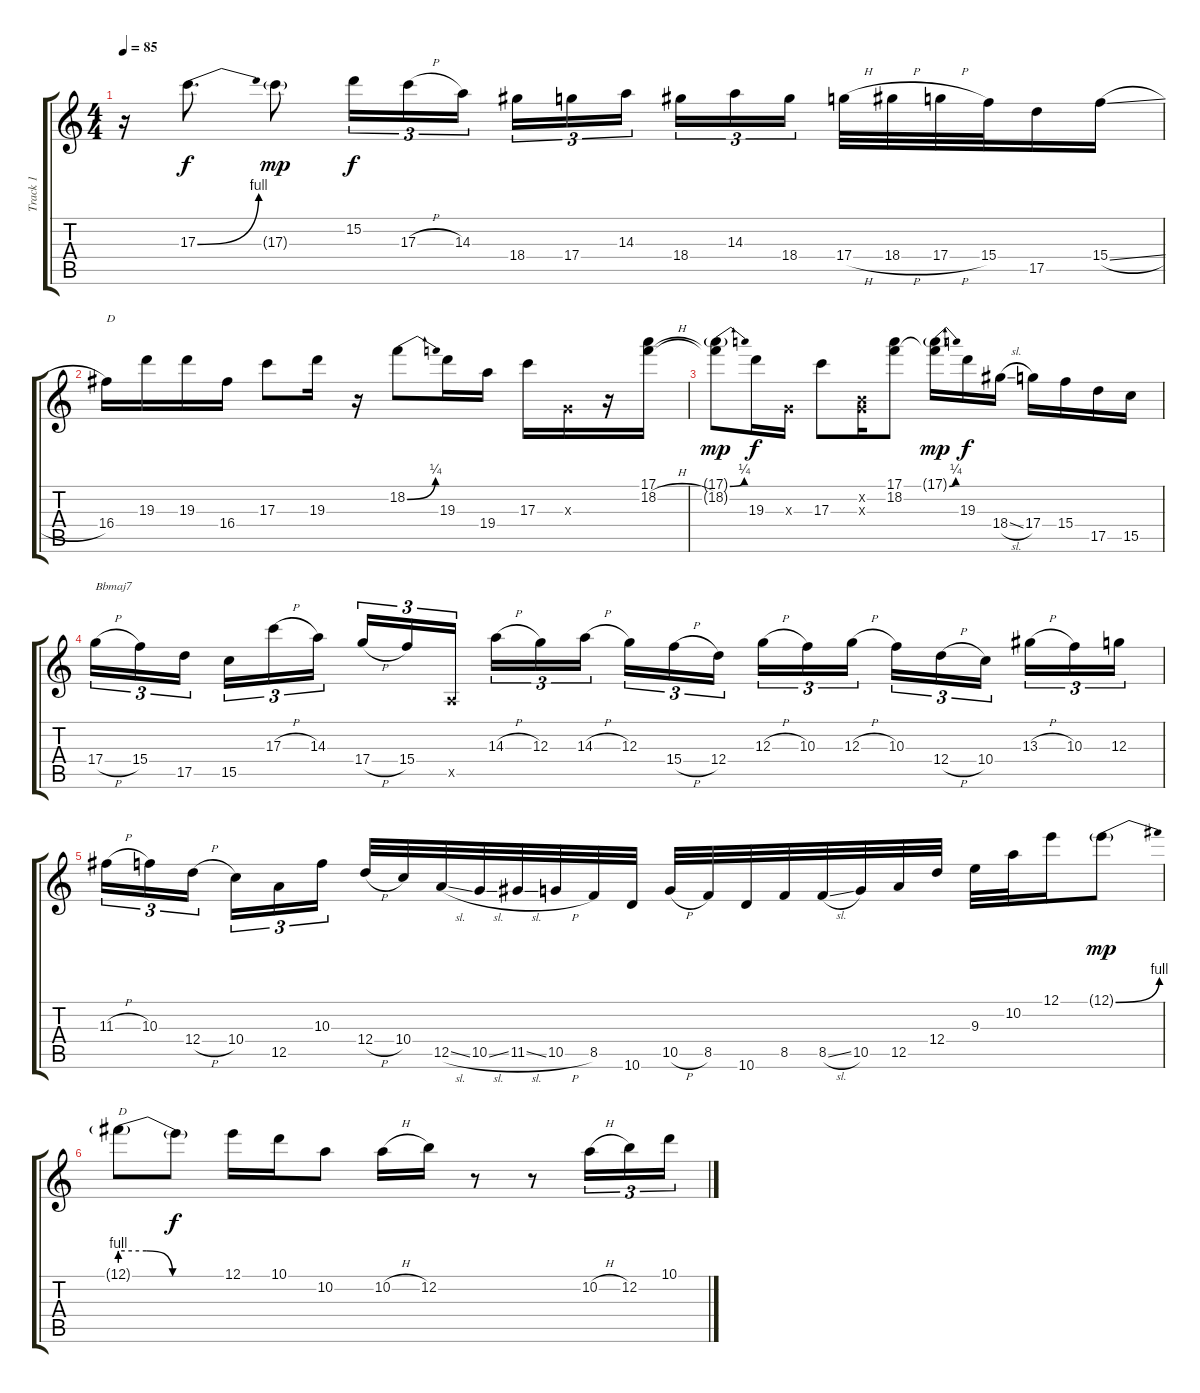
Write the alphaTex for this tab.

\track ("Track 1" "Track 1") {instrument electricguitarjazz}
\staff {score tabs}
\tuning (E4 B3 G3 D3 A2 E2) {hide}
\ts (4 4)
\tempo 85
\clef g2
\ks c
r.16{dy f} 17.3{be (bend 0 0 60 4)}.8{d} 17.3{g}.8{dy mp} 15.2.16{tu (3 2) dy f} 17.3{h}.16{tu (3 2)} 14.3.16{tu (3 2)} 18.4.16{tu (3 2)} 17.4.16{tu (3 2)} 14.3.16{tu (3 2) beam splitsecondary} 18.4.16{tu (3 2)} 14.3.16{tu (3 2)} 18.4.16{tu (3 2)} 17.4{h}.32 18.4{h}.32 17.4{h}.32 15.4.32 17.5.16 15.4{sl}.16 |
16.4.16{txt "D"} 19.3.16 19.3.16 16.4.16 17.3.8 19.3.16 r.16 18.2{be (bend 0 0 60 1)}.8 19.3.16 19.4.16 17.3.16 0.3{x}.16 r.16 (17.1 18.2{h}).16 |
(17.1{be (bend 0 0 60 1) g} 18.2{t}).8{dy mp} 19.3.16{dy f} 0.3{x}.16 17.3.8 (0.2{x} 0.3{x}).16 (17.1 18.2).8 (17.1{be (bend 0 0 60 1) g} 18.2{t}).16{dy mp} 19.3.16{dy f} 18.4{sl}.16 17.4.16 15.4.16 17.5.16 15.5.16 |
17.4{h}.16{tu (3 2) txt "Bbmaj7"} 15.4.16{tu (3 2)} 17.5.16{tu (3 2) beam splitsecondary} 15.5.16{tu (3 2)} 17.3{h}.16{tu (3 2)} 14.3.16{tu (3 2)} 17.4{h}.16{tu (3 2)} 15.4.16{tu (3 2)} 0.5{x}.16{tu (3 2) beam splitsecondary} 14.3{h}.16{tu (3 2)} 12.3.16{tu (3 2)} 14.3{h}.16{tu (3 2)} 12.3.16{tu (3 2)} 15.4{h}.16{tu (3 2)} 12.4.16{tu (3 2) beam splitsecondary} 12.3{h}.16{tu (3 2)} 10.3.16{tu (3 2)} 12.3{h}.16{tu (3 2)} 10.3.16{tu (3 2)} 12.4{h}.16{tu (3 2)} 10.4.16{tu (3 2) beam splitsecondary} 13.3{h}.16{tu (3 2)} 10.3.16{tu (3 2)} 12.3.16{tu (3 2)} |
11.3{h}.16{tu (3 2)} 10.3.16{tu (3 2)} 12.4{h}.16{tu (3 2) beam splitsecondary} 10.4.16{tu (3 2)} 12.5.16{tu (3 2)} 10.3.16{tu (3 2)} 12.4{h}.32 10.4.32 12.5{sl}.32 10.5{sl}.32 11.5{sl}.32 10.5{h}.32 8.5.32 10.6.32 10.5{h}.32 8.5.32 10.6.32 8.5.32 8.5{sl}.32 10.5.32 12.5.32 12.4.32 9.3.32 10.2.32 12.1.16 12.1{be (bend 0 0 60 4) g}.8{dy mp} |
12.1{be (custom 0 4 15 4 30 0 60 0) g}.8{txt "D"} 12.1{t}.8{dy f} 12.1.16 10.1.16 10.2.8 10.2{h}.16 12.2.16 r.8 r.8 10.2{h}.16{tu (3 2)} 12.2.16{tu (3 2)} 10.1.16{tu (3 2)}
